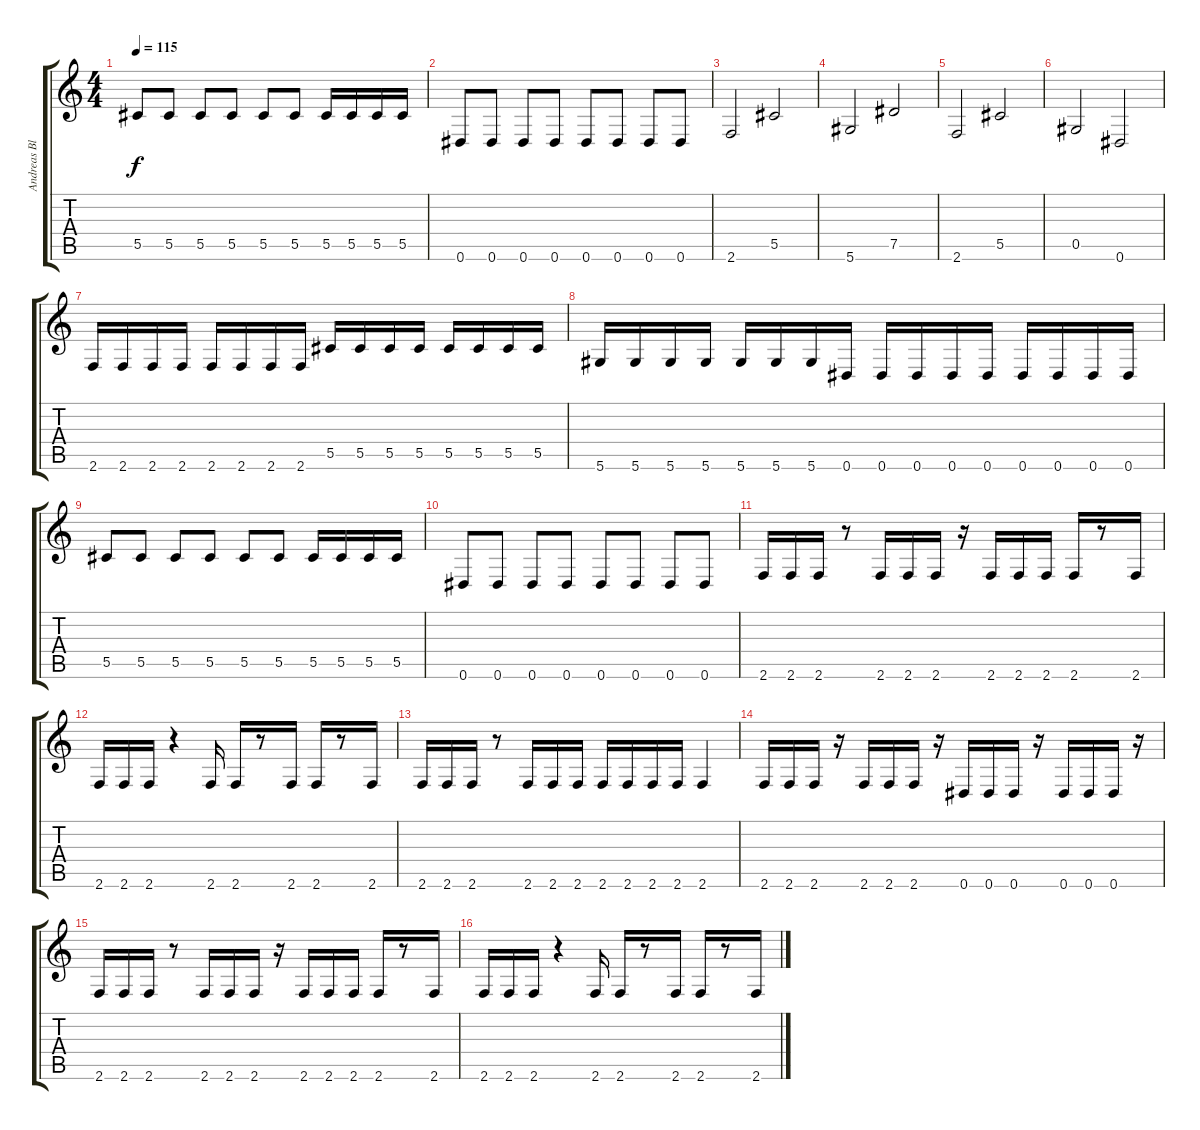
\track ("Andreas Blomqvist" "Andreas Bl") {instrument electricbassfinger}
\staff {score tabs}
\tuning (Eb4 Bb3 Gb3 Db3 Ab2 Eb2) {hide}
\ts (4 4)
\tempo 115
\clef g2
\ks c
5.5.8{dy f} 5.5.8 5.5.8 5.5.8 5.5.8 5.5.8 5.5.16 5.5.16 5.5.16 5.5.16 |
0.6.8 0.6.8 0.6.8 0.6.8 0.6.8 0.6.8 0.6.8 0.6.8 |
2.6.2 5.5.2 |
5.6.2 7.5.2 |
2.6.2 5.5.2 |
0.5.2 0.6.2 |
2.6.16 2.6.16 2.6.16 2.6.16 2.6.16 2.6.16 2.6.16 2.6.16 5.5.16 5.5.16 5.5.16 5.5.16 5.5.16 5.5.16 5.5.16 5.5.16 |
5.6.16 5.6.16 5.6.16 5.6.16 5.6.16 5.6.16 5.6.16 0.6.16 0.6.16 0.6.16 0.6.16 0.6.16 0.6.16 0.6.16 0.6.16 0.6.16 |
5.5.8 5.5.8 5.5.8 5.5.8 5.5.8 5.5.8 5.5.16 5.5.16 5.5.16 5.5.16 |
0.6.8 0.6.8 0.6.8 0.6.8 0.6.8 0.6.8 0.6.8 0.6.8 |
2.6.16 2.6.16 2.6.16 r.8 2.6.16 2.6.16 2.6.16 r.16 2.6.16 2.6.16 2.6.16 2.6.16 r.8 2.6.16 |
2.6.16 2.6.16 2.6.16 r.4 2.6.16 2.6.16 r.8 2.6.16 2.6.16 r.8 2.6.16 |
2.6.16 2.6.16 2.6.16 r.8 2.6.16 2.6.16 2.6.16 2.6.16 2.6.16 2.6.16 2.6.16 2.6.4 |
2.6.16 2.6.16 2.6.16 r.16 2.6.16 2.6.16 2.6.16 r.16 0.6.16 0.6.16 0.6.16 r.16 0.6.16 0.6.16 0.6.16 r.16 |
2.6.16 2.6.16 2.6.16 r.8 2.6.16 2.6.16 2.6.16 r.16 2.6.16 2.6.16 2.6.16 2.6.16 r.8 2.6.16 |
2.6.16 2.6.16 2.6.16 r.4 2.6.16 2.6.16 r.8 2.6.16 2.6.16 r.8 2.6.16
